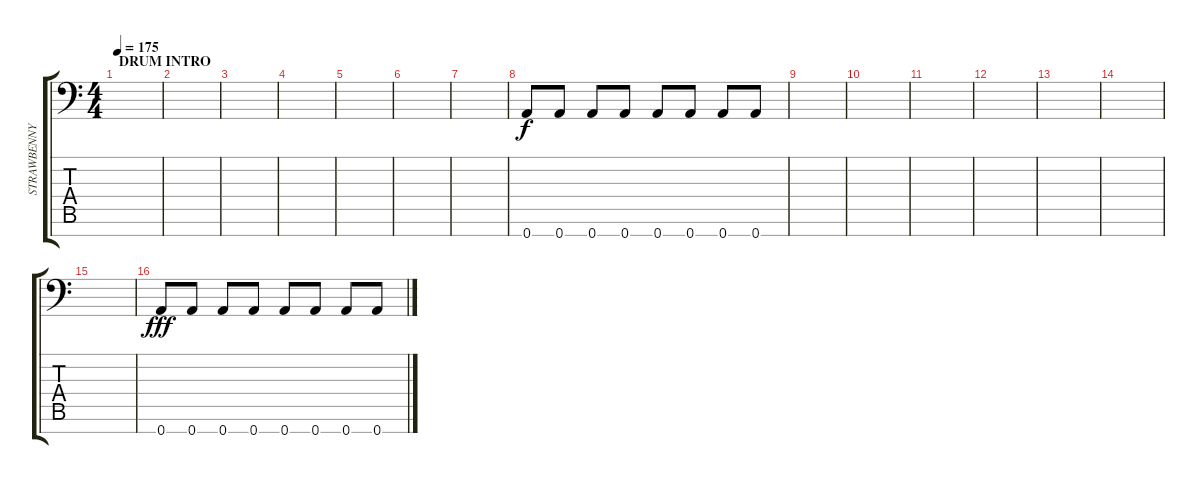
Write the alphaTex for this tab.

\track ("STRAWBENNY" "STRAWBENNY") {instrument slapbass1}
\staff {score tabs}
\tuning (D4 A3 F3 C3 G2 D2 A1) {hide}
\ts (4 4)
\section ("" "DRUM INTRO")
\tempo 175
\clef f4
\ks c
|
|
|
|
|
|
|
0.7.8 0.7.8 0.7.8 0.7.8 0.7.8 0.7.8 0.7.8 0.7.8 |
|
|
|
|
|
|
|
0.7.8{dy fff} 0.7.8 0.7.8 0.7.8 0.7.8 0.7.8 0.7.8 0.7.8
